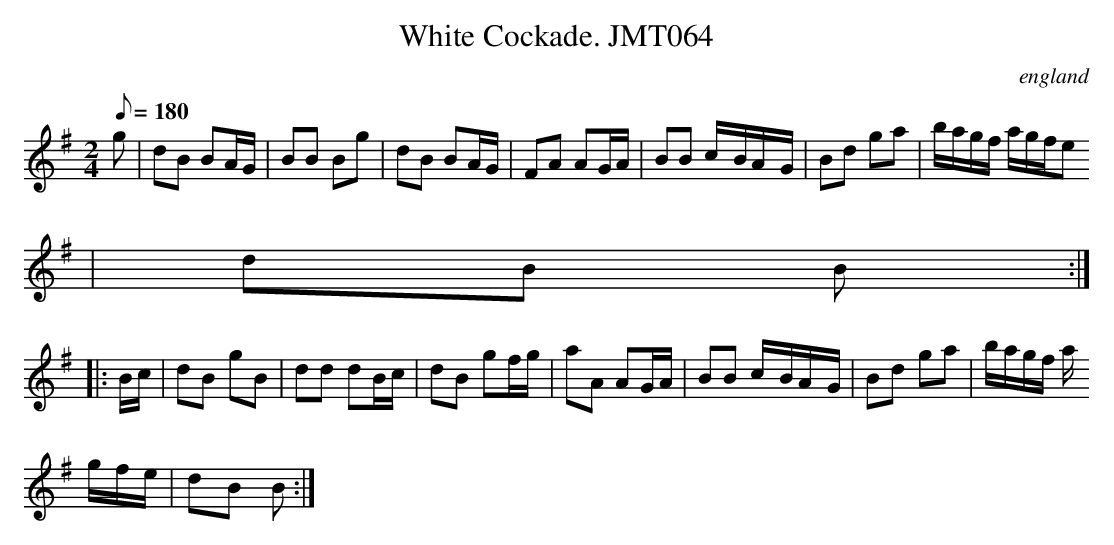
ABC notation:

X:1
T:White Cockade. JMT064
O:england
M:2/4
L:1/8
Q:180
K:G
g|dB BA/G/|BB Bg|dB BA/G/|FA AG/A/|BB c/-B/A/-G/|Bd ga|b/a/g/f/ a/g/f/e
/|dB B:|
|:B/c/|dB gB|dd dB/c/|dB gf/g/|aA AG/A/|BB c/-B/A/-G/|Bd ga|b/a/g/f/ a/
g/f/e/|dB B:|]
